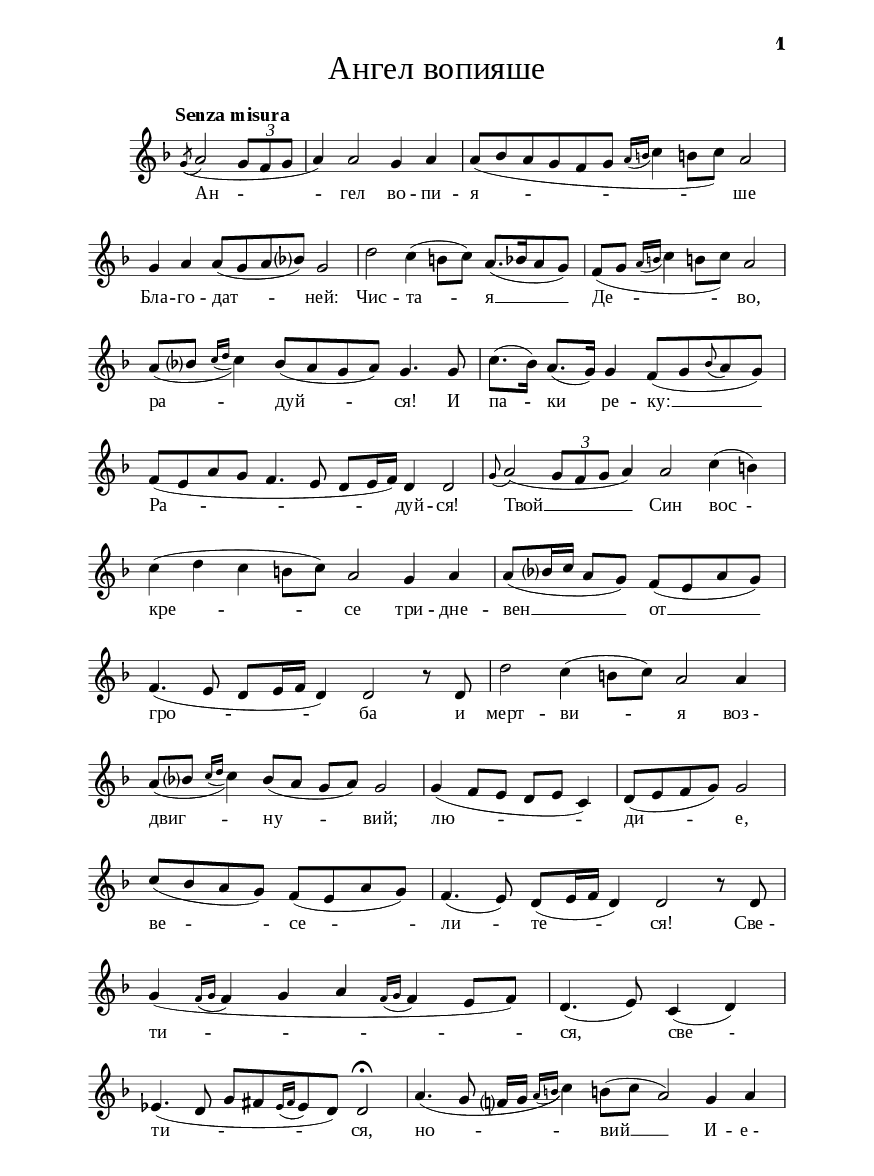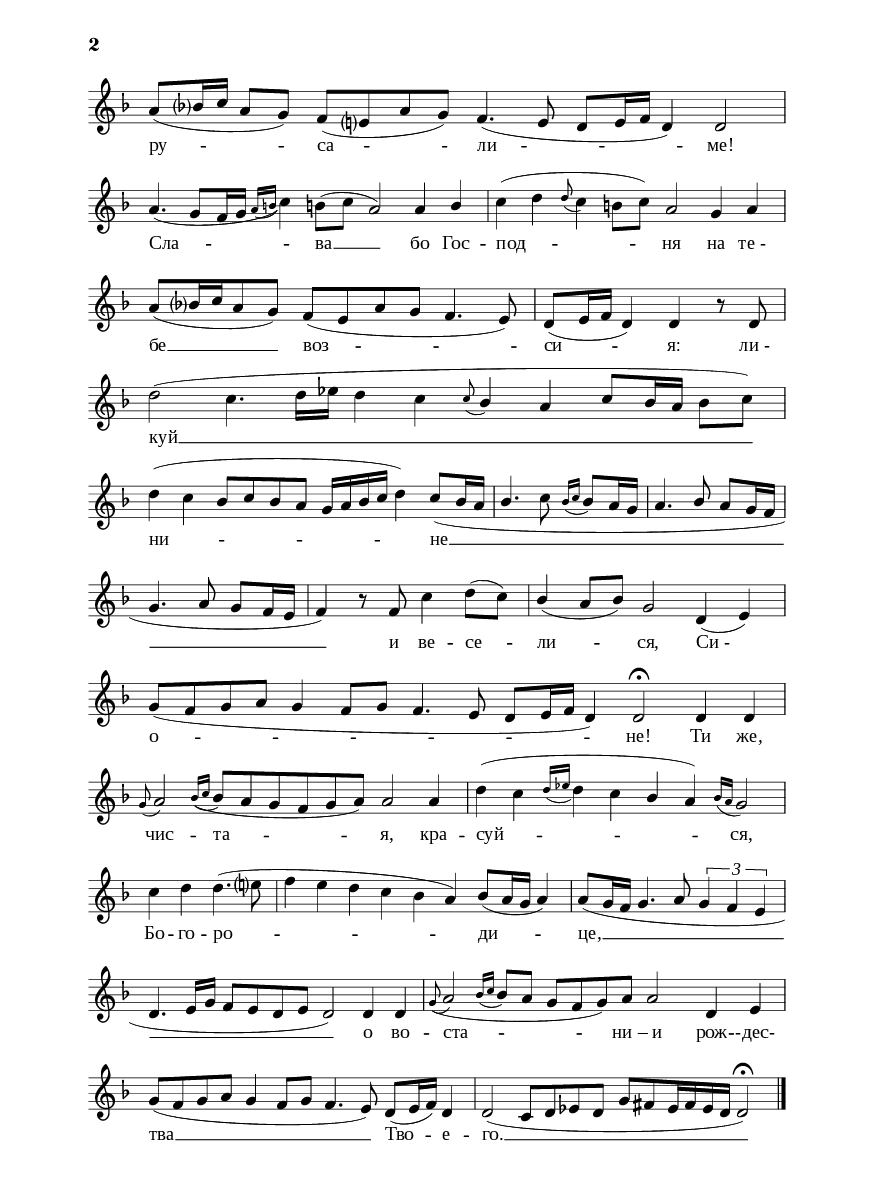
\version "2.24.4"

% include paper part and global functions
\include "include/globals.ily"

\bookpart {
  \label #'ref064
  \tocItem \markup "Ангел вопияше"
  \paper {
    print-all-headers = ##t
    print-page-number = ##t
    print-first-page-number = ##t


    % put page numbers on the top

    oddHeaderMarkup = \markup
    \fill-line {
      ""
      \unless \on-first-page-of-part \fromproperty #'header:instrument
      \if \should-print-page-number \abs-fontsize #7 { \number \fromproperty #'page:page-number-string }
    }
    %% evenHeaderMarkup would inherit the value of
    %% oddHeaderMarkup if it were not defined here
    evenHeaderMarkup = \markup
    \fill-line {
      \if \should-print-page-number \abs-fontsize #7 { \number \fromproperty #'page:page-number-string }
      \unless \on-first-page-of-part \fromproperty #'header:instrument
      ""
    }

    oddFooterMarkup = \markup ""

    evenFooterMarkup = ""
    left-margin = 1.5\cm
    right-margin = 1.5\cm
    top-margin = 1\cm
    bottom-margin = 1.2\cm
    ragged-bottom = ##t % do not spread the staves to fill the whole vertical space
    top-markup-spacing.basic-distance = 0\mm % margin between page number and system for the first page
    top-system-spacing.basic-distance = 10\mm % margin between page number and system for the other pages

    % change distance between staves
    system-system-spacing =
    #'((basic-distance . 13.5)
       (minimum-distance . 6)
       (padding . 1)
       (stretchability . 12))
  }
  \score {
    \include "include/score-layout.ily"

    \new Voice \relative c' {
      \clef treble
      \key d \minor
      \tempo "Senza misura"
      \autoBeamOff
      \omit Score.TimeSignature
      \cadenzaOn % allows custom bar lines


      \acciaccatura g'8 (a2 \tuplet 3/2 { g8 [f g] } \bar "|"
      a4) a2 g4 a4 \bar "|"
      \slurDown a8( [bes a g f g] \acciaccatura { a16 [b] } c4 b!8 [c]) a2 \bar "|" \break

      \slurNeutral g4 a a8 ([g a bes?]) g2 \bar "|"
      d'2 c4 (b8 [c]) a8. ([bes16 a8 g]) \bar "|"
      \slurDown f8([ g] \acciaccatura { a16 [b] } c4 b!8[ c]) a2 \bar "|"  \break

      a8( [bes?] \acciaccatura { c16 [d] } c4) bes8( [a g a]) g4. g8 \bar "|"
      \slurNeutral c8.( [bes16]) a8.( [g16]) g4 f8( [g \appoggiatura bes a g]) \bar "|"  \break

      f8( [e a g] f4. e8 d [e16 f]) d4 d2 \bar "|"
      \appoggiatura g8  a2( \tuplet 3/2 { g8 [f g] } a4) a2 c4( b) \bar "|"  \break

      \stemNeutral c4( d  c b!8 [c]) a2 g4 a \bar "|"
      \stemUp a8( [bes?16 c] a8 [g]) f( [e a g]) \bar "|"  \break

      f4.( e8 d[ e16 f] d4) d2 r8 d \bar "|"
      \stemNeutral d'2 c4( b!8[ c]) a2 a4 \bar "|"  \break

      \slurDown a8([bes?] \acciaccatura { c16 [d] } c4) bes8( [a] g [a]) g2 \bar "|"
      g4( f8 [e] d [e] c4) \bar "|"
      d8([ e f g]) g2 \bar "|"  \break

      c8([ bes a g]) f([ e a g]) \bar "|"
      f4.( e8) d([ e16 f] d4) d2 r8 d \bar "|"  \break


      g4( \acciaccatura { f16 [g] } f4 g a \acciaccatura { f16 [g] } f4 e8[  f]) \bar "|"
      d4.( e8) c4( d) \bar "|"  \break

      ees4.( d8 g8[ fis \acciaccatura { ees16 [fis] }  ees8 d]) d2\fermata \bar "|"
      a'4.( g8 f?16[ g] \acciaccatura { a16 [b] } c4) \slurNeutral b!8([ c] a2) g4 a4 \bar "|"  \break

      \stemUp a8([ bes?16 c] a8  [g]) f8([ e? a g]) f4.( e8 d[ e16 f] d4) d2 \bar "|"  \break

      \stemNeutral \slurDown a'4.( g8[ f16 g] \acciaccatura { a16 [b!] } c4) \slurNeutral b!8([ c]  a2)  a4 \stemUp b \bar "|"
      \stemNeutral c4( d \appoggiatura d8 c4 b!8[ c]) a2 g4 a \bar "|"  \break

      a8([ bes?16 c a8 g]) f([ e a g] f4. e8) \bar "|"
      d8([ e16 f] d4) d r8 d \bar "|"  \break

      d'2( c4. d16[ ees] d4 c \appoggiatura c8 \stemUp bes4 a c8[ bes16 a]  \stemNeutral bes8[ c]) \bar "|"  \break

      d4( c \stemUp bes8[ c bes a] g16[ a bes c] \stemNeutral d4) \stemUp \slurDown c8([ bes16 a] \bar "|" \noBreak
      bes4. \stemNeutral c8 \acciaccatura { bes16 [c] } \stemUp bes8[ a16 g]  \bar "|" \noBreak
      a4. bes8 a[ g16 f] \bar "|" \break

      g4. a8 g8[ f16 e] \bar "|"
      f4) r8 f\stemNeutral \slurNeutral c'4 d8([ c])  \bar "|"
      \stemUp bes4( a8[ bes]) g2 d4( e)  \bar "|" \break

      g8([ f g a] g4 f8[ g] f4. e8 d8[ e16 f] d4) d2\fermata d4 d  \bar "|" \break

      \appoggiatura g8 a2 \acciaccatura { bes16([ c] } bes8[ a g f g a]) a2 a4 \bar "|"
      \stemNeutral d4( c \acciaccatura { d16[ ees!]} d4 c \stemUp bes a) \acciaccatura { bes16[ a] } g2 \bar "|" \break

      \stemNeutral c4 d d4.( e?8 \bar "|" \noBreak
      f4 e d c bes a) bes8([ a16 g] a4) \bar "|" \noBreak
      a8([ g16 f] g4. a8 \tuplet 3/2 { g4 f e } \bar "|" \break

      d4. e16[ g] f8[ e d e] d2) d4 d \bar "|" \noBreak
      \appoggiatura g8( a2 \acciaccatura { bes16[ c] } bes8[ a] g8[ f g) a] a2 d,4 e \bar "|" \break

      g8([ f g a] g4 f8[ g] f4. e8) d([ e16 f)] d4 \bar "|" \noBreak
      d2( c8[  d ees! d] g8[ fis! es16 fis  ees d] d2)\fermata \bar "|."
    }

    \addlyrics {
      Ан -- гел во -- пи -- я -- -- -- ше
      Бла -- го -- дат -- ней: Чис -- та -- я __ Де -- во,
      ра -- дуй -- ся! И па -- ки ре -- ку: __
      Ра -- -- дуй -- ся! Твой __ Син "вос  -"
      кре -- -- се три -- дне -- вен __  от __
      гро -- ба и мерт -- ви -- я "воз -"
      двиг -- ну -- вий; лю -- -- ди -- е,
      ве -- се -- ли -- те -- ся! "Све -"
      ти -- -- -- -- -- -- ся, "све       -"
      ти --  -- ся, но -- -- вий __ И -- "е -"
      ру -- -- са -- ли -- -- -- ме!
      Сла -- ва __ бо Гос -- под -- ня на "те -"
      бе __ воз -- -- си -- я: "ли -"
      куй __ ни -- -- не __
      и ве -- се -- ли -- ся, "Си -"
      о -- -- -- -- -- -- не! Ти же,
      чис -- та -- я, кра -- суй -- -- ся,
      Бо -- го -- ро -- -- -- ди -- це, __
      о во -- ста -- "ни – и      " рож -- "-дес-"
      тва __ Тво -- е -- го. __
    }

    \header {
      title = \titleFunc #'ref_desc_1 "Ангел вопияше" "Angel vopijaše"
    }

    \midi{}

  } % score


} % bookpart
